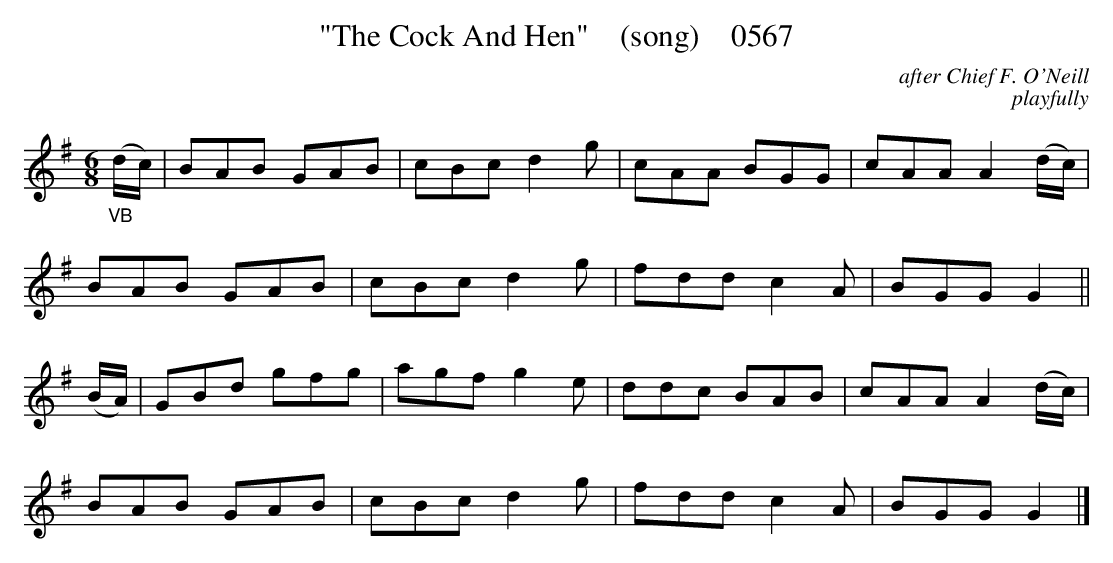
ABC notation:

X:1
T:"The Cock And Hen"    (song)    0567
C:after Chief F. O'Neill
C:playfully
BRENNAN June 2003 (HTTP://WWW.SOSYOURMOM.COM)
M:6/8
L:1/8
K:G
"_VB"(d/2c/2)|BAB GAB|cBc d2g|cAA BGG|cAA A2(d/2c/2)|
BAB GAB|cBc d2g|fdd c2A|BGG G2||
(B/2A/2)|GBd gfg|agf g2e|ddc BAB|cAA A2(d/2c/2)|
BAB GAB|cBc d2g|fdd c2A|BGG G2|]
